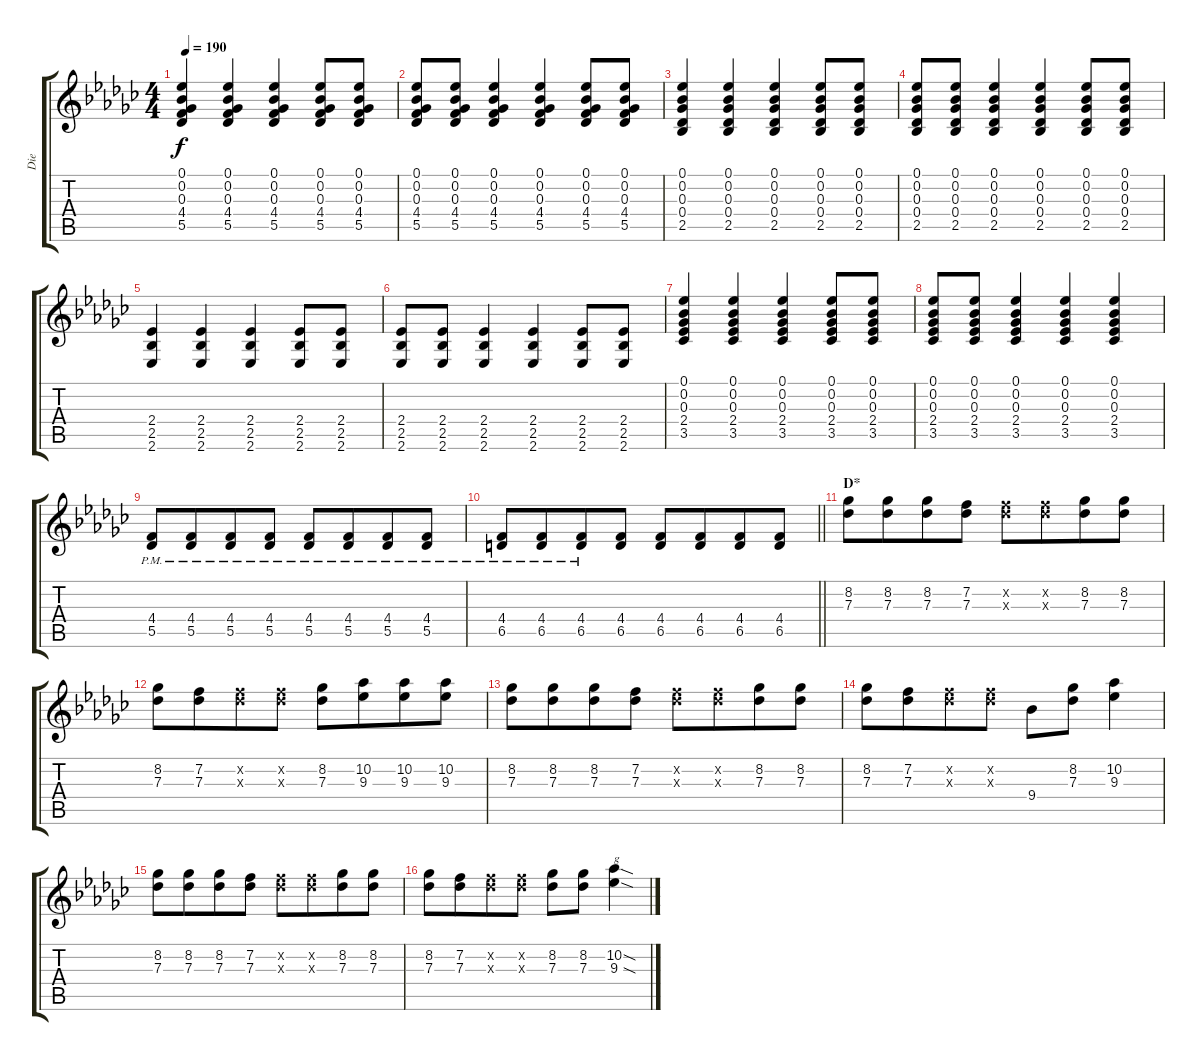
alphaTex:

\track ("Die" "Die") {instrument distortionguitar}
\staff {score tabs}
\tuning (Eb4 Bb3 Gb3 Db3 Ab2 Db2) {hide}
\ts (4 4)
\tempo 190
\clef g2
\ks ebminor
(0.1 0.2 0.3 4.4 5.5).4{dy f} (0.1 0.2 0.3 4.4 5.5).4 (0.1 0.2 0.3 4.4 5.5).4 (0.1 0.2 0.3 4.4 5.5).8 (0.1 0.2 0.3 4.4 5.5).8 |
(0.1 0.2 0.3 4.4 5.5).8 (0.1 0.2 0.3 4.4 5.5).8 (0.1 0.2 0.3 4.4 5.5).4 (0.1 0.2 0.3 4.4 5.5).4 (0.1 0.2 0.3 4.4 5.5).8 (0.1 0.2 0.3 4.4 5.5).8 |
(0.1 0.2 0.3 0.4 2.5).4 (0.1 0.2 0.3 0.4 2.5).4 (0.1 0.2 0.3 0.4 2.5).4 (0.1 0.2 0.3 0.4 2.5).8 (0.1 0.2 0.3 0.4 2.5).8 |
(0.1 0.2 0.3 0.4 2.5).8 (0.1 0.2 0.3 0.4 2.5).8 (0.1 0.2 0.3 0.4 2.5).4 (0.1 0.2 0.3 0.4 2.5).4 (0.1 0.2 0.3 0.4 2.5).8 (0.1 0.2 0.3 0.4 2.5).8 |
(2.4 2.5 2.6).4 (2.4 2.5 2.6).4 (2.4 2.5 2.6).4 (2.4 2.5 2.6).8 (2.4 2.5 2.6).8 |
(2.4 2.5 2.6).8 (2.4 2.5 2.6).8 (2.4 2.5 2.6).4 (2.4 2.5 2.6).4 (2.4 2.5 2.6).8 (2.4 2.5 2.6).8 |
(0.1 0.2 0.3 2.4 3.5).4 (0.1 0.2 0.3 2.4 3.5).4 (0.1 0.2 0.3 2.4 3.5).4 (0.1 0.2 0.3 2.4 3.5).8 (0.1 0.2 0.3 2.4 3.5).8 |
(0.1 0.2 0.3 2.4 3.5).8 (0.1 0.2 0.3 2.4 3.5).8 (0.1 0.2 0.3 2.4 3.5).4 (0.1 0.2 0.3 2.4 3.5).4 (0.1 0.2 0.3 2.4 3.5).4 |
(4.4{pm} 5.5{pm}).8 (4.4{pm} 5.5{pm}).8{beam merge} (4.4{pm} 5.5{pm}).8 (4.4{pm} 5.5{pm}).8 (4.4{pm} 5.5{pm}).8 (4.4{pm} 5.5{pm}).8{beam merge} (4.4{pm} 5.5{pm}).8 (4.4{pm} 5.5{pm}).8 |
\barLineRight lightlight
(4.4{pm} 6.5{pm}).8 (4.4{pm} 6.5{pm}).8{beam merge} (4.4{pm} 6.5{pm}).8 (4.4 6.5).8 (4.4 6.5).8 (4.4 6.5).8{beam merge} (4.4 6.5).8 (4.4 6.5).8 |
\section ("" "D*")
(8.2 7.3).8 (8.2 7.3).8{beam merge} (8.2 7.3).8 (7.2 7.3).8 (7.2{x} 7.3{x}).8 (7.2{x} 7.3{x}).8{beam merge} (8.2 7.3).8 (8.2 7.3).8 |
(8.2 7.3).8 (7.2 7.3).8{beam merge} (7.2{x} 7.3{x}).8 (7.2{x} 7.3{x}).8 (8.2 7.3).8 (10.2 9.3).8{beam merge} (10.2 9.3).8 (10.2 9.3).8 |
(8.2 7.3).8 (8.2 7.3).8{beam merge} (8.2 7.3).8 (7.2 7.3).8 (7.2{x} 7.3{x}).8 (7.2{x} 7.3{x}).8{beam merge} (8.2 7.3).8 (8.2 7.3).8 |
(8.2 7.3).8 (7.2 7.3).8{beam merge} (7.2{x} 7.3{x}).8 (7.2{x} 7.3{x}).8 9.4.8 (8.2 7.3).8{beam merge} (10.2 9.3).4 |
(8.2 7.3).8 (8.2 7.3).8{beam merge} (8.2 7.3).8 (7.2 7.3).8 (7.2{x} 7.3{x}).8 (7.2{x} 7.3{x}).8{beam merge} (8.2 7.3).8 (8.2 7.3).8 |
(8.2 7.3).8 (7.2 7.3).8{beam merge} (7.2{x} 7.3{x}).8 (7.2{x} 7.3{x}).8 (8.2 7.3).8 (8.2 7.3).8{beam merge} (10.2{sod} 9.3{sod}).4{txt "g"}
